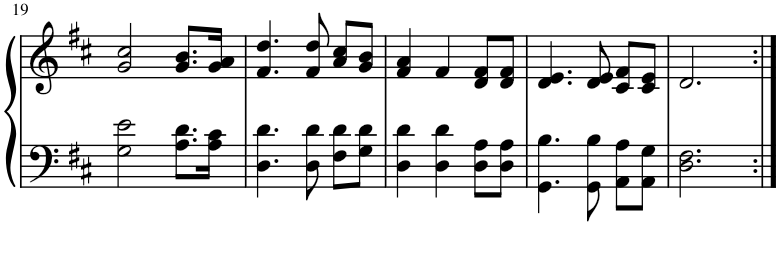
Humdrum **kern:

**kern	**kern
*part1	*part1
*staff2	*staff1
*I"Piano	*
*I'Pno.	*
!!LO:PB:g=z
*clefF4	*clefG2
*k[f#c#]	*k[f#c#]
*M3/4	*M3/4
=19	=19
2G\ 2e\	2g/ 2cc#/
8.A\ 8.d\L	8.g/ 8.b/L
16A\ 16c#\Jk	16g/ 16a/Jk
=20	=20
4.D\ 4.d\	4.f#/ 4.dd/
8D\ 8d\	8f#/ 8dd/
8F#\ 8d\L	8a/ 8cc#/L
8G\ 8d\J	8g/ 8b/J
=21	=21
4D\ 4d\	4f#/ 4a/
4D\ 4d\	4f#/
8D\ 8A\L	8d/ 8f#/L
8D\ 8A\J	8d/ 8f#/J
=22	=22
4.GG\ 4.B\	4.d/ 4.e/
8GG\ 8B\	8d/ 8e/
8AA\ 8A\L	8c#/ 8f#/L
8AA\ 8G\J	8c#/ 8e/J
=23	=23
2.D\ 2.F#\	2.d/
=:|!	=:|!
*-	*-
